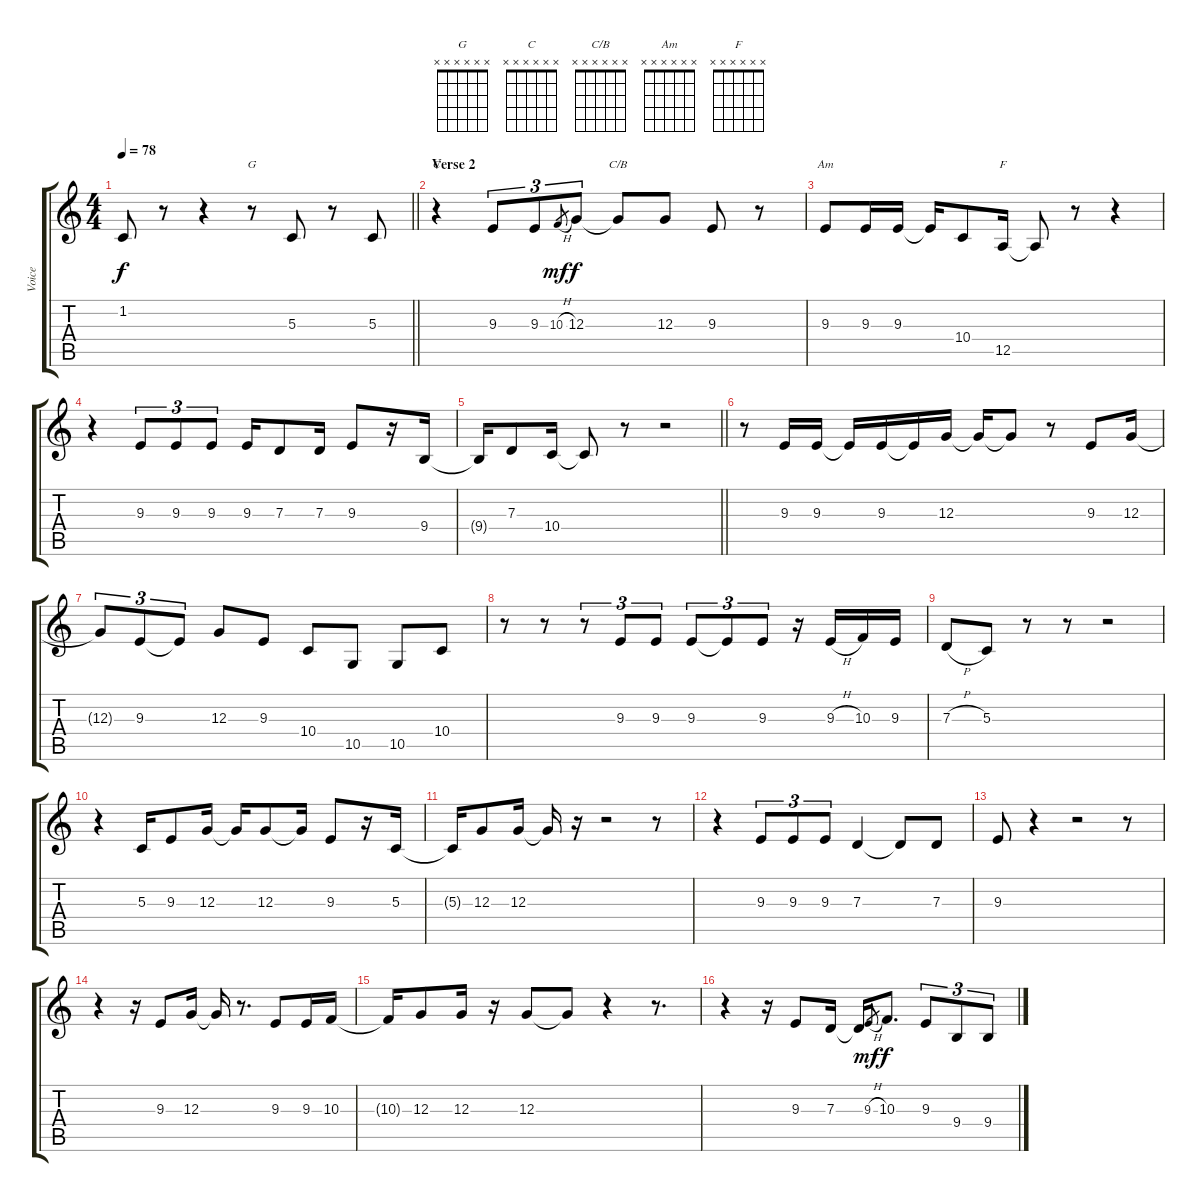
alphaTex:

\track ("Voice" "Voice") {instrument clarinet}
\staff {score tabs}
\tuning (E4 B3 G3 D3 A2 E2) {hide}
\chord ("G" x x x x x x)
\chord ("C" x x x x x x)
\chord ("C/B" x x x x x x)
\chord ("Am" x x x x x x)
\chord ("F" x x x x x x)
\ts (4 4)
\tempo 78
\clef g2
\barLineRight lightlight
\ks c
1.2{t}.8{dy f} r.8 r.4 r.8{ch "G"} 5.3.8 r.8 5.3.8 |
\section ("" "Verse 2")
r.4{ch "C"} 9.3.8{tu (3 2)} 9.3.8{tu (3 2)} 10.3{h}.8{gr dy mf} 12.3.8{tu (3 2) dy f} 12.3{t}.8{ch "C/B"} 12.3.8 9.3.8 r.8 |
9.3.8{ch "Am"} 9.3.16 9.3.16 9.3{t}.16 10.4.8 12.5.16{ch "F"} 12.5{t}.8 r.8 r.4 |
r.4 9.3.8{tu (3 2)} 9.3.8{tu (3 2)} 9.3.8{tu (3 2)} 9.3.16 7.3.8 7.3.16 9.3.8 r.16 9.4.16 |
\barLineRight lightlight
9.4{t}.16 7.3.8 10.4.16 10.4{t}.8 r.8 r.2 |
r.8 9.3.16 9.3.16 9.3{t}.16 9.3.16 9.3{t}.16 12.3.16 12.3{t}.16 12.3{t}.8 r.8 9.3.8 12.3.16 |
12.3{t}.8{tu (3 2)} 9.3.8{tu (3 2)} 9.3{t}.8{tu (3 2)} 12.3.8 9.3.8 10.4.8 10.5.8 10.5.8 10.4.8 |
r.8 r.8 r.8{tu (3 2)} 9.3.8{tu (3 2)} 9.3.8{tu (3 2)} 9.3.8{tu (3 2)} 9.3{t}.8{tu (3 2)} 9.3.8{tu (3 2)} r.16 9.3{h}.16 10.3.16 9.3.16 |
7.3{h}.8 5.3.8 r.8 r.8 r.2 |
r.4 5.3.16 9.3.8 12.3.16 12.3{t}.16 12.3.8 12.3{t}.16 9.3.8 r.16 5.3.16 |
5.3{t}.16 12.3.8 12.3.16 12.3{t}.16 r.16 r.2 r.8 |
r.4 9.3.8{tu (3 2)} 9.3.8{tu (3 2)} 9.3.8{tu (3 2)} 7.3.4 7.3{t}.8 7.3.8 |
9.3.8 r.4 r.2 r.8 |
r.4 r.16 9.3.8 12.3.16 12.3{t}.16 r.8{d} 9.3.8 9.3.16 10.3.16 |
10.3{t}.16 12.3.8 12.3.16 r.16 12.3.8 12.3{t}.8 r.4 r.8{d} |
r.4 r.16 9.3.8 7.3.16 7.3{t}.16 9.3{h}.8{gr dy mf} 10.3.8{d dy f} 9.3.8{tu (3 2)} 9.4.8{tu (3 2)} 9.4.8{tu (3 2)}
